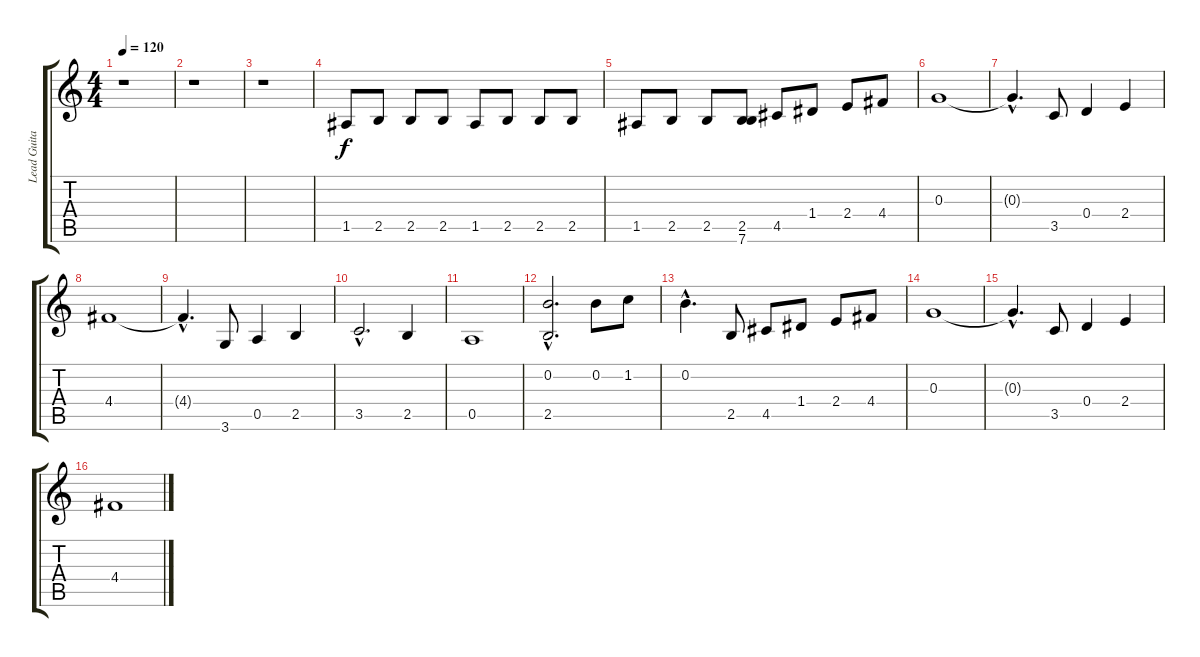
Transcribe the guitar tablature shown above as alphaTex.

\track ("Lead Guitar" "Lead Guita") {instrument distortionguitar}
\staff {score tabs}
\tuning (E4 B3 G3 D3 A2 E2) {hide}
\ts (4 4)
\tempo 120
\clef g2
\ks c
r.1{dy f} |
r.1 |
r.1 |
1.5.8 2.5.8 2.5.8 2.5.8 1.5.8 2.5.8 2.5.8 2.5.8 |
1.5.8 2.5.8 2.5.8 (2.5 7.6).8 4.5.8 1.4.8 2.4.8 4.4.8 |
0.3.1 |
0.3{hac t}.4{d} 3.5.8 0.4.4 2.4.4 |
4.4.1 |
4.4{hac t}.4{d} 3.6.8 0.5.4 2.5.4 |
3.5{hac}.2{d} 2.5.4 |
0.5.1 |
(0.2{hac} 2.5{hac}).2{d} 0.2.8 1.2.8 |
0.2{hac}.4{d} 2.5.8 4.5.8 1.4.8 2.4.8 4.4.8 |
0.3.1 |
0.3{hac t}.4{d} 3.5.8 0.4.4 2.4.4 |
4.4.1
